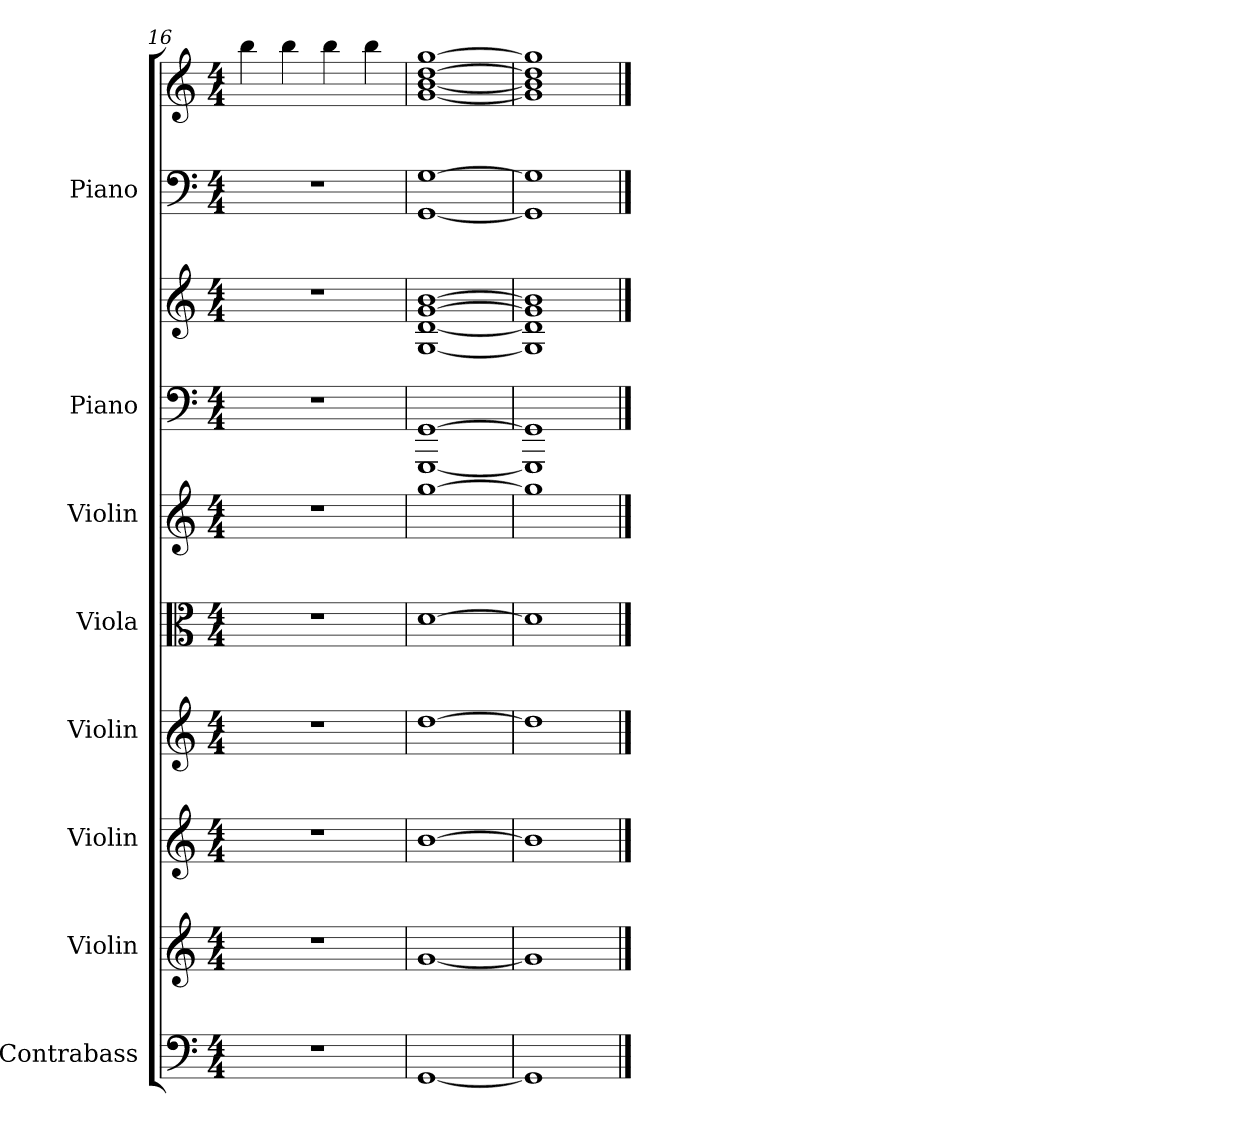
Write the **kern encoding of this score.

**kern	**kern	**kern	**kern	**kern	**kern	**kern	**kern	**kern	**kern
*part8	*part7	*part6	*part5	*part4	*part3	*part2	*part2	*part1	*part1
*staff10	*staff9	*staff8	*staff7	*staff6	*staff5	*staff4	*staff3	*staff2	*staff1
*I"Contrabass	*I"Violin	*I"Violin	*I"Violin	*I"Viola	*I"Violin	*I"Piano	*	*I"Piano	*
*I'Cb.	*I'Vln.	*I'Vln.	*I'Vln.	*I'Vla.	*I'Vln.	*I'Pno.	*	*I'Pno.	*
*clefF4	*clefG2	*clefG2	*clefG2	*clefC3	*clefG2	*clefF4	*clefG2	*clefF4	*clefG2
*ITrd7c12	*	*	*	*	*	*	*	*	*
*k[]	*k[]	*k[]	*k[]	*k[]	*k[]	*k[]	*k[]	*k[]	*k[]
*M4/4	*M4/4	*M4/4	*M4/4	*M4/4	*M4/4	*M4/4	*M4/4	*M4/4	*M4/4
=16	=16	=16	=16	=16	=16	=16	=16	=16	=16
1r	1r	1r	1r	1r	1r	1r	1r	1r	4bb\
.	.	.	.	.	.	.	.	.	4bb\
.	.	.	.	.	.	.	.	.	4bb\
.	.	.	.	.	.	.	.	.	4bb\
=17	=17	=17	=17	=17	=17	=17	=17	=17	=17
[1GGG	[1g	[1b	[1dd	[1d	[1gg	[1GGG [1GG	[1G [1d [1g [1b	[1GG [1G	[1g [1b [1dd [1gg
=18	=18	=18	=18	=18	=18	=18	=18	=18	=18
1GGG]	1g]	1b]	1dd]	1d]	1gg]	1GGG] 1GG]	1G] 1d] 1g] 1b]	1GG] 1G]	1g] 1b] 1dd] 1gg]
==	==	==	==	==	==	==	==	==	==
*-	*-	*-	*-	*-	*-	*-	*-	*-	*-
